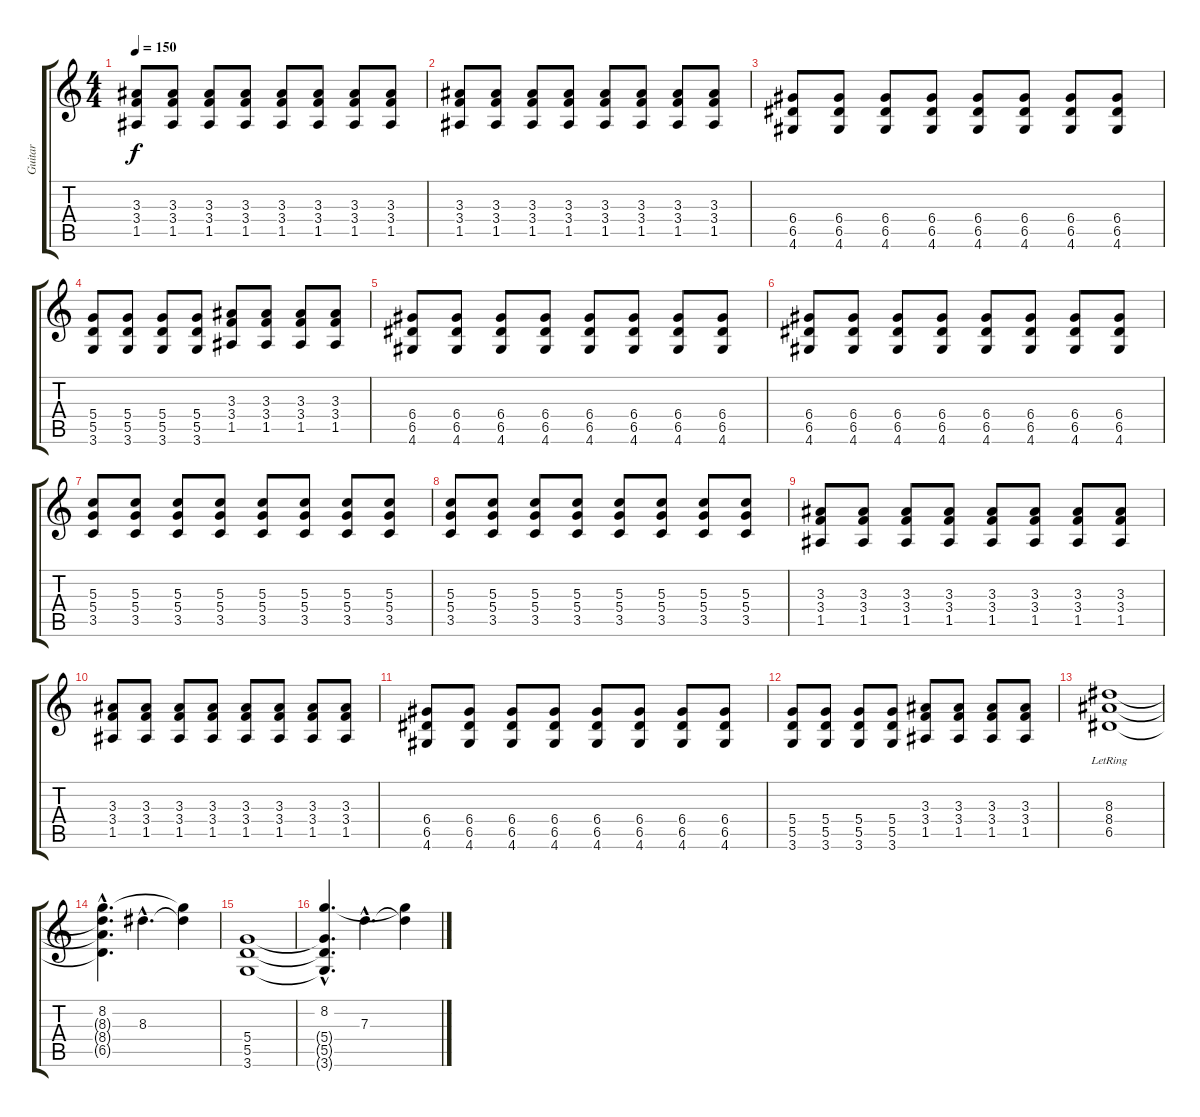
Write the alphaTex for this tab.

\track ("Guitar" "Guitar") {instrument distortionguitar}
\staff {score tabs}
\tuning (E4 B3 G3 D3 A2 E2) {hide}
\ts (4 4)
\tempo 150
\clef g2
\ks c
(3.3 3.4 1.5).8{dy f} (3.3 3.4 1.5).8 (3.3 3.4 1.5).8 (3.3 3.4 1.5).8 (3.3 3.4 1.5).8 (3.3 3.4 1.5).8 (3.3 3.4 1.5).8 (3.3 3.4 1.5).8 |
(3.3 3.4 1.5).8 (3.3 3.4 1.5).8 (3.3 3.4 1.5).8 (3.3 3.4 1.5).8 (3.3 3.4 1.5).8 (3.3 3.4 1.5).8 (3.3 3.4 1.5).8 (3.3 3.4 1.5).8 |
(6.4 6.5 4.6).8 (6.4 6.5 4.6).8 (6.4 6.5 4.6).8 (6.4 6.5 4.6).8 (6.4 6.5 4.6).8 (6.4 6.5 4.6).8 (6.4 6.5 4.6).8 (6.4 6.5 4.6).8 |
(5.4 5.5 3.6).8 (5.4 5.5 3.6).8 (5.4 5.5 3.6).8 (5.4 5.5 3.6).8 (3.3 3.4 1.5).8 (3.3 3.4 1.5).8 (3.3 3.4 1.5).8 (3.3 3.4 1.5).8 |
(6.4 6.5 4.6).8 (6.4 6.5 4.6).8 (6.4 6.5 4.6).8 (6.4 6.5 4.6).8 (6.4 6.5 4.6).8 (6.4 6.5 4.6).8 (6.4 6.5 4.6).8 (6.4 6.5 4.6).8 |
(6.4 6.5 4.6).8 (6.4 6.5 4.6).8 (6.4 6.5 4.6).8 (6.4 6.5 4.6).8 (6.4 6.5 4.6).8 (6.4 6.5 4.6).8 (6.4 6.5 4.6).8 (6.4 6.5 4.6).8 |
(5.3 5.4 3.5).8 (5.3 5.4 3.5).8 (5.3 5.4 3.5).8 (5.3 5.4 3.5).8 (5.3 5.4 3.5).8 (5.3 5.4 3.5).8 (5.3 5.4 3.5).8 (5.3 5.4 3.5).8 |
(5.3 5.4 3.5).8 (5.3 5.4 3.5).8 (5.3 5.4 3.5).8 (5.3 5.4 3.5).8 (5.3 5.4 3.5).8 (5.3 5.4 3.5).8 (5.3 5.4 3.5).8 (5.3 5.4 3.5).8 |
(3.3 3.4 1.5).8 (3.3 3.4 1.5).8 (3.3 3.4 1.5).8 (3.3 3.4 1.5).8 (3.3 3.4 1.5).8 (3.3 3.4 1.5).8 (3.3 3.4 1.5).8 (3.3 3.4 1.5).8 |
(3.3 3.4 1.5).8 (3.3 3.4 1.5).8 (3.3 3.4 1.5).8 (3.3 3.4 1.5).8 (3.3 3.4 1.5).8 (3.3 3.4 1.5).8 (3.3 3.4 1.5).8 (3.3 3.4 1.5).8 |
(6.4 6.5 4.6).8 (6.4 6.5 4.6).8 (6.4 6.5 4.6).8 (6.4 6.5 4.6).8 (6.4 6.5 4.6).8 (6.4 6.5 4.6).8 (6.4 6.5 4.6).8 (6.4 6.5 4.6).8 |
(5.4 5.5 3.6).8 (5.4 5.5 3.6).8 (5.4 5.5 3.6).8 (5.4 5.5 3.6).8 (3.3 3.4 1.5).8 (3.3 3.4 1.5).8 (3.3 3.4 1.5).8 (3.3 3.4 1.5).8 |
(8.3{lr} 8.4 6.5).1 |
(8.2{hac} 8.3{hac t} 8.4{hac t} 6.5{hac t}).4{d} 8.3{hac}.4{d} (8.2{t} 8.3{t}).4 |
(5.4 5.5 3.6).1 |
(8.2{hac} 5.4{hac t} 5.5{hac t} 3.6{hac t}).4{d} 7.3{hac}.4{d} (8.2{t} 7.3{t}).4
